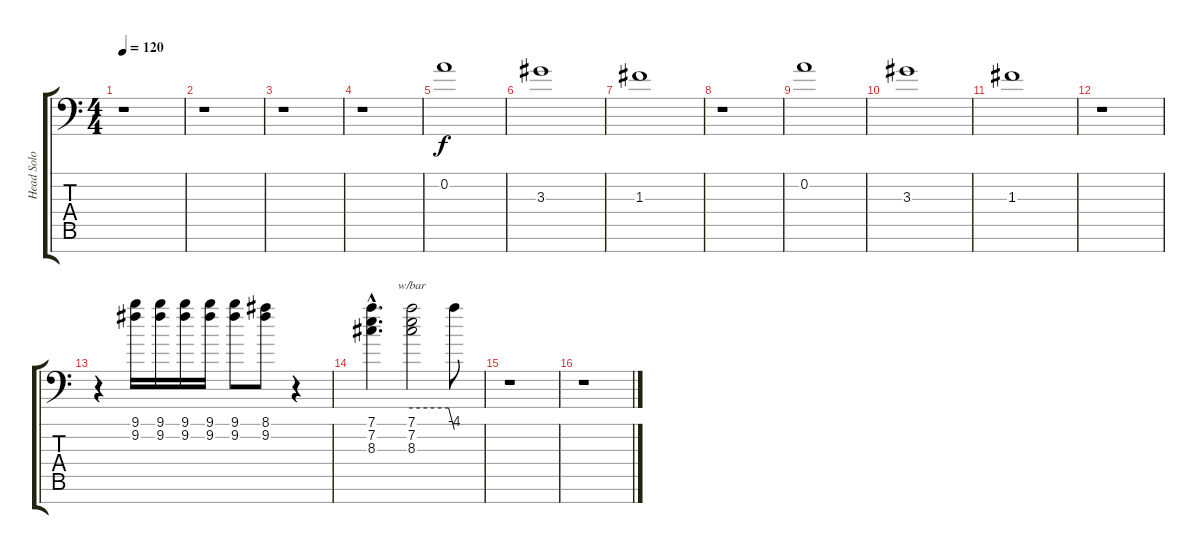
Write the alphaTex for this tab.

\track ("Head Solo" "Head Solo") {instrument distortionguitar}
\staff {score tabs}
\tuning (D4 A3 F3 C3 G2 D2 A1) {hide}
\ts (4 4)
\tempo 120
\clef f4
\ks c
r.1{dy mf} |
r.1 |
r.1 |
r.1 |
0.2.1{dy f} |
3.3.1 |
1.3.1 |
r.1 |
0.2.1 |
3.3.1 |
1.3.1 |
r.1 |
r.4 (9.1 9.2).16 (9.1 9.2).16 (9.1 9.2).16 (9.1 9.2).16 (9.1 9.2).8 (8.1 9.2).8 r.4 |
(7.1{hac} 7.2{hac} 8.3{hac}).4{d} (7.1 7.2 8.3).2{tbe (custom default 0 0 52 0 60 -16)} 7.1{t}.8 |
r.1 |
r.1
